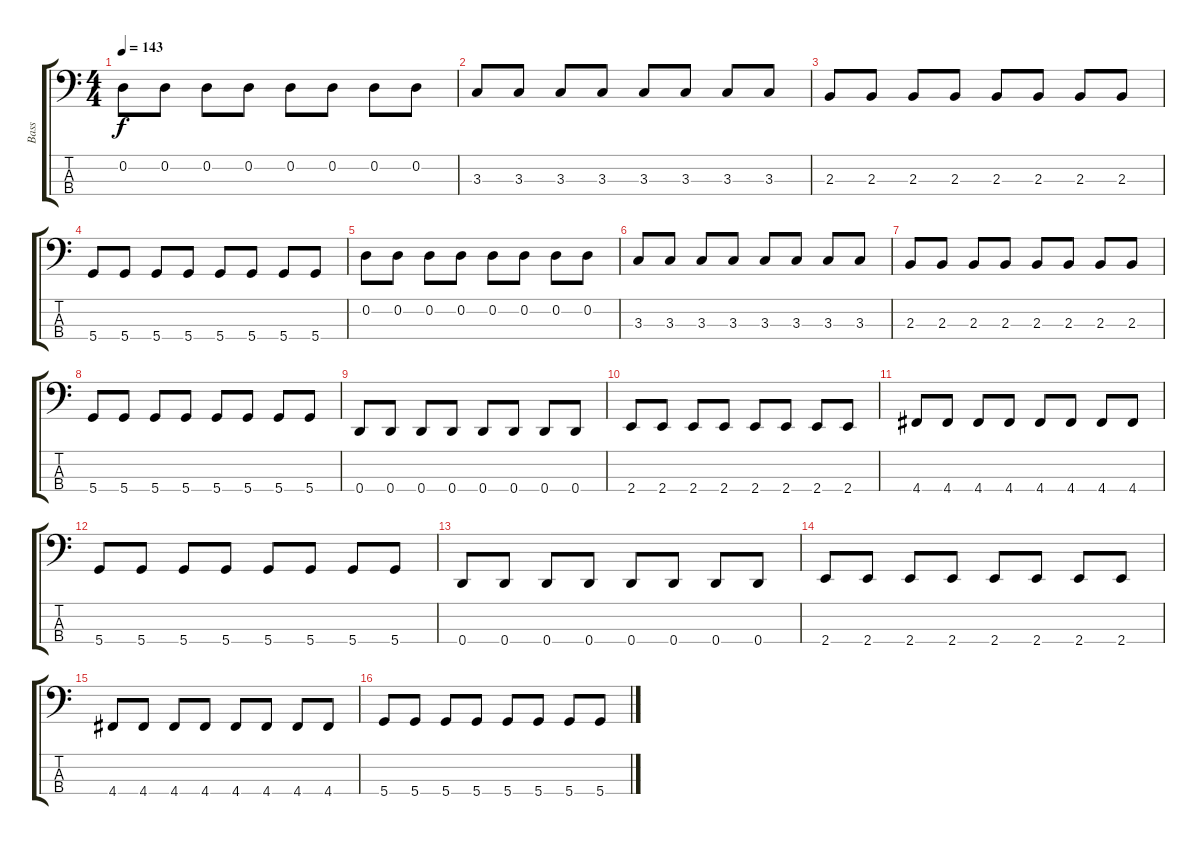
\track ("Bass" "Bass") {instrument electricbassfinger}
\staff {score tabs}
\tuning (G2 D2 A1 D1) {hide}
\ts (4 4)
\tempo 143
\clef f4
\ks c
0.2.8{dy f} 0.2.8 0.2.8 0.2.8 0.2.8 0.2.8 0.2.8 0.2.8 |
3.3.8 3.3.8 3.3.8 3.3.8 3.3.8 3.3.8 3.3.8 3.3.8 |
2.3.8 2.3.8 2.3.8 2.3.8 2.3.8 2.3.8 2.3.8 2.3.8 |
5.4.8 5.4.8 5.4.8 5.4.8 5.4.8 5.4.8 5.4.8 5.4.8 |
0.2.8 0.2.8 0.2.8 0.2.8 0.2.8 0.2.8 0.2.8 0.2.8 |
3.3.8 3.3.8 3.3.8 3.3.8 3.3.8 3.3.8 3.3.8 3.3.8 |
2.3.8 2.3.8 2.3.8 2.3.8 2.3.8 2.3.8 2.3.8 2.3.8 |
5.4.8 5.4.8 5.4.8 5.4.8 5.4.8 5.4.8 5.4.8 5.4.8 |
0.4.8 0.4.8 0.4.8 0.4.8 0.4.8 0.4.8 0.4.8 0.4.8 |
2.4.8 2.4.8 2.4.8 2.4.8 2.4.8 2.4.8 2.4.8 2.4.8 |
4.4.8 4.4.8 4.4.8 4.4.8 4.4.8 4.4.8 4.4.8 4.4.8 |
5.4.8 5.4.8 5.4.8 5.4.8 5.4.8 5.4.8 5.4.8 5.4.8 |
0.4.8 0.4.8 0.4.8 0.4.8 0.4.8 0.4.8 0.4.8 0.4.8 |
2.4.8 2.4.8 2.4.8 2.4.8 2.4.8 2.4.8 2.4.8 2.4.8 |
4.4.8 4.4.8 4.4.8 4.4.8 4.4.8 4.4.8 4.4.8 4.4.8 |
5.4.8 5.4.8 5.4.8 5.4.8 5.4.8 5.4.8 5.4.8 5.4.8
